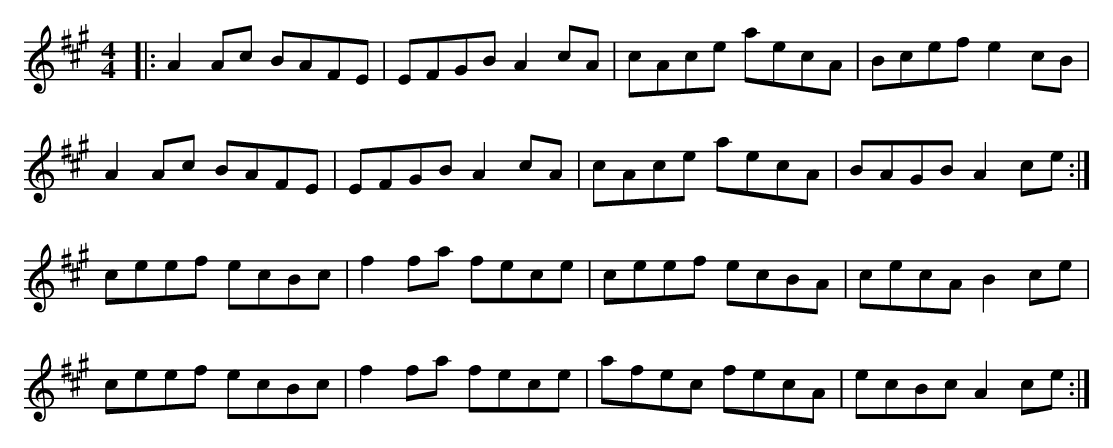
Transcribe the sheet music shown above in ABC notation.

X:1
M:4/4
K:A
|:A2 Ac BAFE|EFGB A2cA|cAce aecA|Bcef e2 cB|
A2 Ac BAFE|EFGB A2cA|cAce aecA|BAGB A2 ce:|
ceef ecBc|f2fa fece|ceef ecBA|cecA B2 ce|
ceef ecBc|f2fa fece|afec fecA|ecBc A2 ce:|
